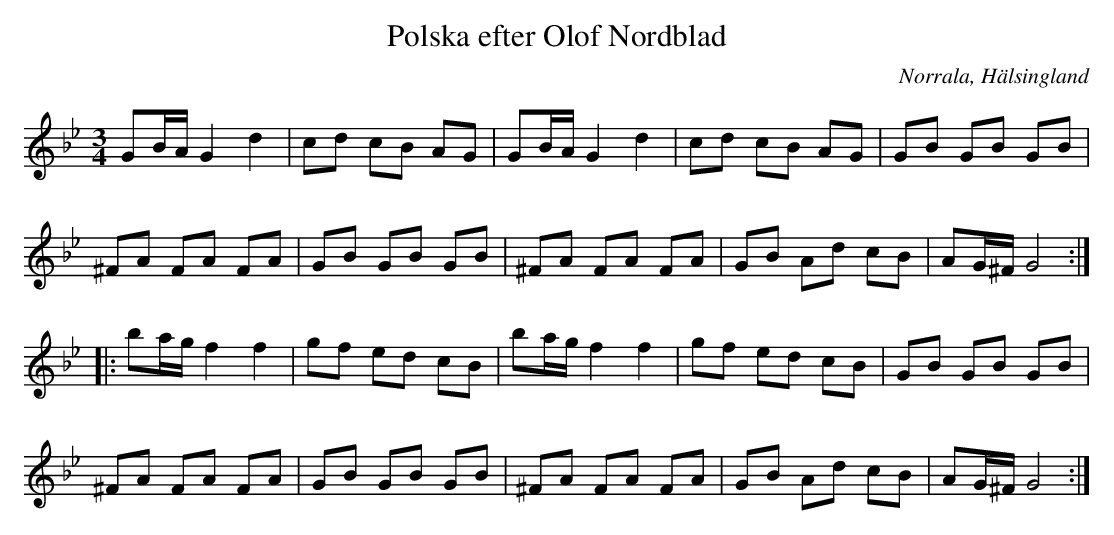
X:1
T: Polska efter Olof Nordblad
O: Norrala, Hälsingland
M: 3/4
L: 1/8
K: Gm
GB/A/ G2 d2 | cd cB AG | GB/A/ G2 d2 | cd cB AG | GB GB GB |
^FA FA FA | GB GB GB | ^FA FA FA | GB Ad cB | AG/^F/ G4 ::
ba/g/ f2 f2 | gf ed cB | ba/g/ f2 f2 | gf ed cB | GB GB GB |
^FA FA FA | GB GB GB | ^FA FA FA | GB Ad cB | AG/^F/ G4 :|
